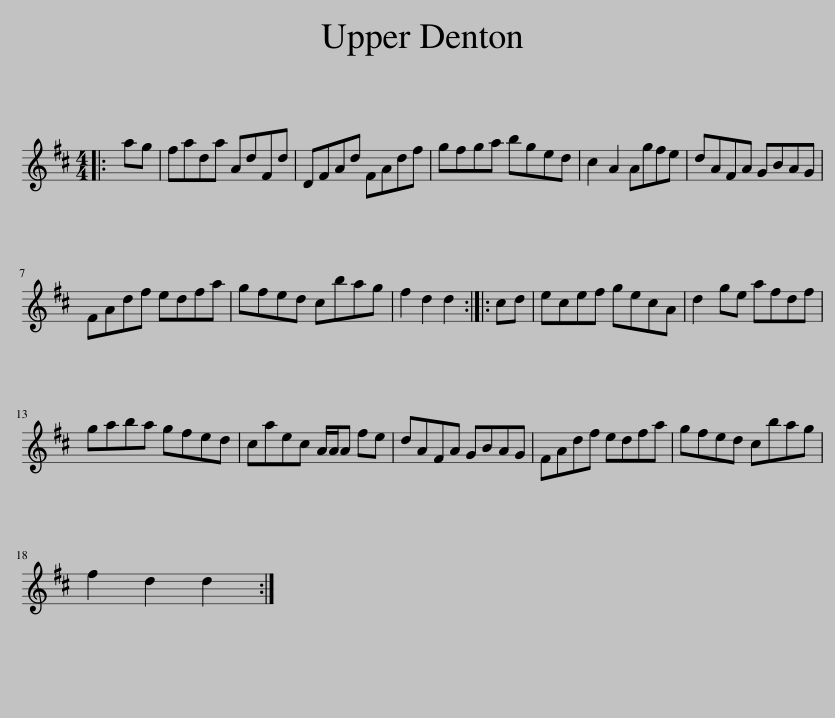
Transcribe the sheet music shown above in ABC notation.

X:1
L:1/8
M:4/4
I:linebreak $
K:D
V:1 treble
V:1
|: ag | fada AdFd | DFAd FAdf | gfga bged | c2 A2 Agfe | %5
 dAFA GBAG |$ FAdf edfa | gfed cbag | f2 d2 d2 :: cd | %10
 ecef gecA | d2 ge afdf |$ gaba gfed | caec A/A/A fe | dAFA GBAG | %15
 FAdf edfa | gfed cbag |$ f2 d2 d2 :| %18
